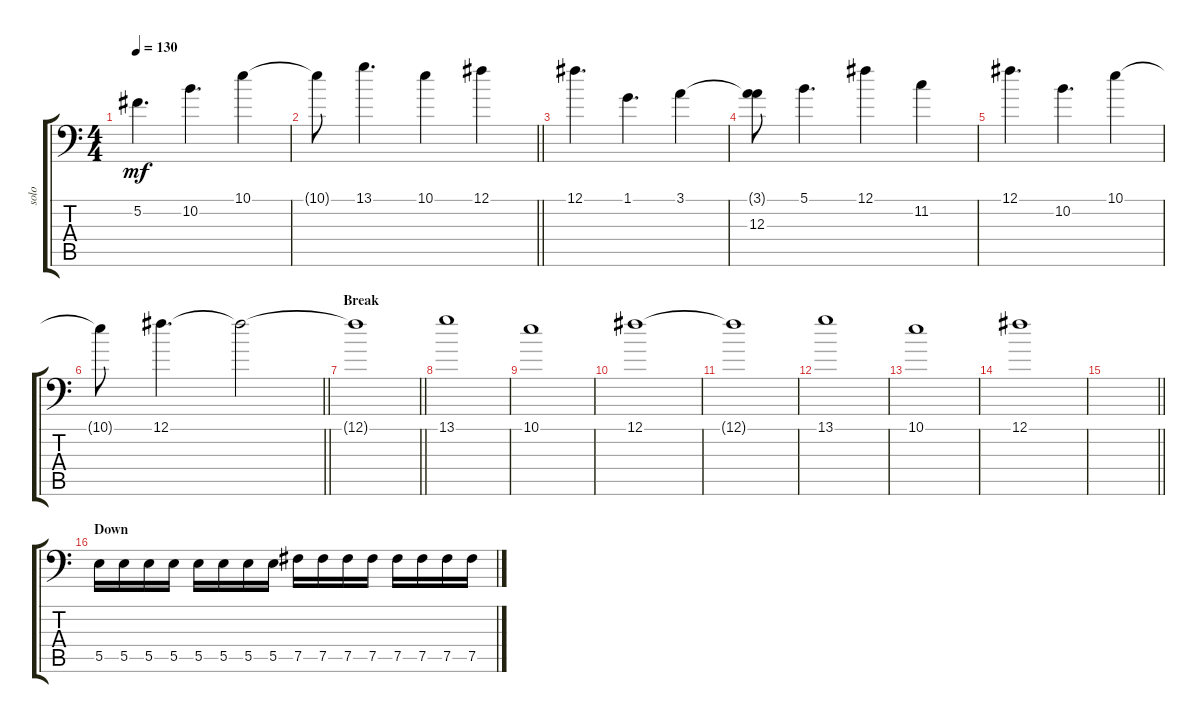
\track ("solo" "solo") {instrument distortionguitar}
\staff {score tabs}
\tuning (Gb3 Db3 A2 E2 B1 E1) {hide}
\ts (4 4)
\tempo 130
\clef f4
\ks c
5.2.4{d dy mf} 10.2.4{d} 10.1.4 |
\barLineRight lightlight
10.1{t}.8 13.1.4{d} 10.1.4 12.1.4 |
12.1.4{d} 1.1.4{d} 3.1.4 |
(3.1{t} 12.3).8 5.1.4{d} 12.1.4 11.2.4 |
12.1.4{d} 10.2.4{d} 10.1.4 |
\barLineRight lightlight
10.1{t}.8 12.1.4{d} 12.1{t}.2 |
\section ("" "Break")
\barLineRight lightlight
12.1{t}.1 |
13.1.1 |
10.1.1 |
12.1.1 |
12.1{t}.1 |
13.1.1 |
10.1.1 |
12.1.1 |
\barLineRight lightlight
|
\section ("" "Down")
5.5.16 5.5.16 5.5.16 5.5.16 5.5.16 5.5.16 5.5.16 5.5.16 7.5.16 7.5.16 7.5.16 7.5.16 7.5.16 7.5.16 7.5.16 7.5.16
